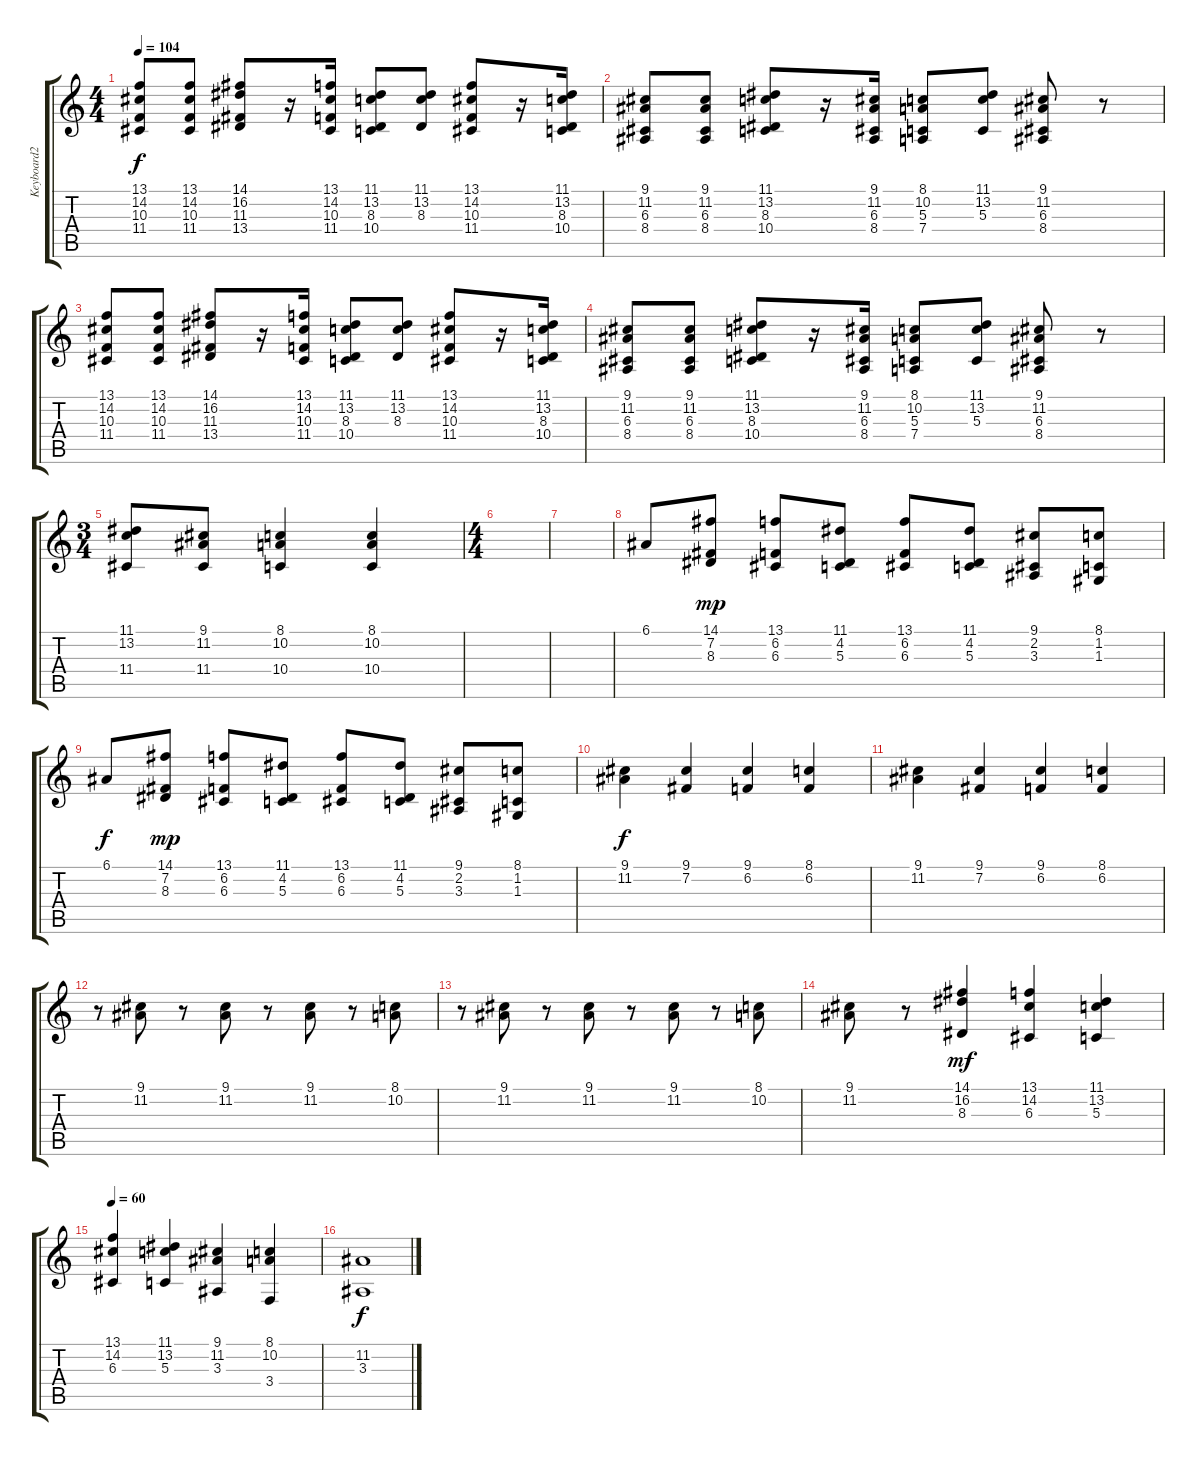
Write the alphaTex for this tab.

\track ("Keyboard2" "Keyboard2") {instrument stringensemble1}
\staff {score tabs}
\tuning (E4 B3 G3 D3 A2 E2) {hide}
\ts (4 4)
\tempo 104
\clef g2
\ks c
(13.1 14.2 10.3 11.4).8{dy f} (13.1 14.2 10.3 11.4).8 (14.1 16.2 11.3 13.4).8 r.16 (13.1 14.2 10.3 11.4).16 (11.1 13.2 8.3 10.4).8 (11.1 13.2 8.3).8 (13.1 14.2 10.3 11.4).8 r.16 (11.1 13.2 8.3 10.4).16 |
(9.1 11.2 6.3 8.4).8 (9.1 11.2 6.3 8.4).8 (11.1 13.2 8.3 10.4).8 r.16 (9.1 11.2 6.3 8.4).16 (8.1 10.2 5.3 7.4).8 (11.1 13.2 5.3).8 (9.1 11.2 6.3 8.4).8 r.8 |
(13.1 14.2 10.3 11.4).8 (13.1 14.2 10.3 11.4).8 (14.1 16.2 11.3 13.4).8 r.16 (13.1 14.2 10.3 11.4).16 (11.1 13.2 8.3 10.4).8 (11.1 13.2 8.3).8 (13.1 14.2 10.3 11.4).8 r.16 (11.1 13.2 8.3 10.4).16 |
(9.1 11.2 6.3 8.4).8 (9.1 11.2 6.3 8.4).8 (11.1 13.2 8.3 10.4).8 r.16 (9.1 11.2 6.3 8.4).16 (8.1 10.2 5.3 7.4).8 (11.1 13.2 5.3).8 (9.1 11.2 6.3 8.4).8 r.8 |
\ts (3 4)
(11.1 13.2 11.4).8 (9.1 11.2 11.4).8 (8.1 10.2 10.4).4 (8.1 10.2 10.4).4 |
\ts (4 4)
|
|
6.1.8 (14.1 7.2 8.3).8{dy mp} (13.1 6.2 6.3).8 (11.1 4.2 5.3).8 (13.1 6.2 6.3).8 (11.1 4.2 5.3).8 (9.1 2.2 3.3).8 (8.1 1.2 1.3).8 |
6.1.8{dy f} (14.1 7.2 8.3).8{dy mp} (13.1 6.2 6.3).8 (11.1 4.2 5.3).8 (13.1 6.2 6.3).8 (11.1 4.2 5.3).8 (9.1 2.2 3.3).8 (8.1 1.2 1.3).8 |
(9.1 11.2).4{dy f} (9.1 7.2).4 (9.1 6.2).4 (8.1 6.2).4 |
(9.1 11.2).4 (9.1 7.2).4 (9.1 6.2).4 (8.1 6.2).4 |
r.8 (9.1 11.2).8 r.8 (9.1 11.2).8 r.8 (9.1 11.2).8 r.8 (8.1 10.2).8 |
r.8 (9.1 11.2).8 r.8 (9.1 11.2).8 r.8 (9.1 11.2).8 r.8 (8.1 10.2).8 |
(9.1 11.2).8 r.8 (14.1 16.2 8.3).4{dy mf} (13.1 14.2 6.3).4 (11.1 13.2 5.3).4 |
\tempo 60
(13.1 14.2 6.3).4 (11.1 13.2 5.3).4 (9.1 11.2 3.3).4 (8.1 10.2 3.4).4 |
(11.2 3.3).1{dy f}
